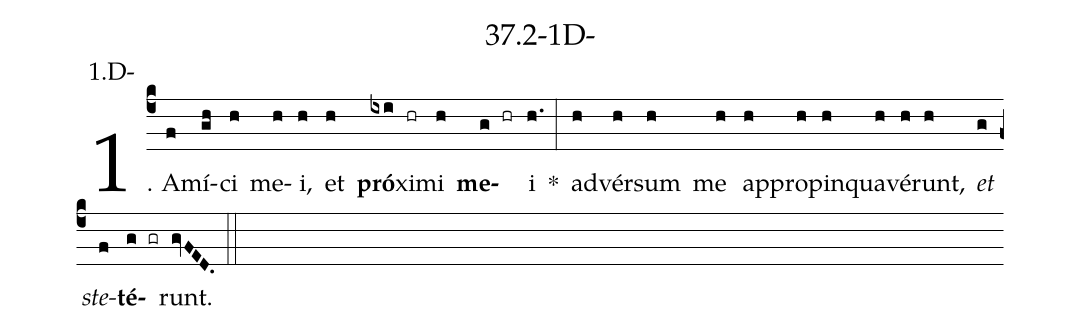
name: 37.2-1D-;
annotation: 1.D-;
%%
(c4)1. A(f)mí(gh)ci(h) me(h)i,(h) et(h) <b>pró</b>(ixi)xi(hr)mi(h) <b>me</b>(g hr)i(h.) *(:) ad(h)vér(h)sum(h) me(h) ap(h)pro(h)pin(h)qua(h)vé(h)runt,(h) <i>et</i>(g) <i>ste</i>(f)<b>té</b>(g gr)runt.(gvFED.) (::)


%E(h) u(h) o(g) u(f) a(g) e.(gvFED.) (::)
